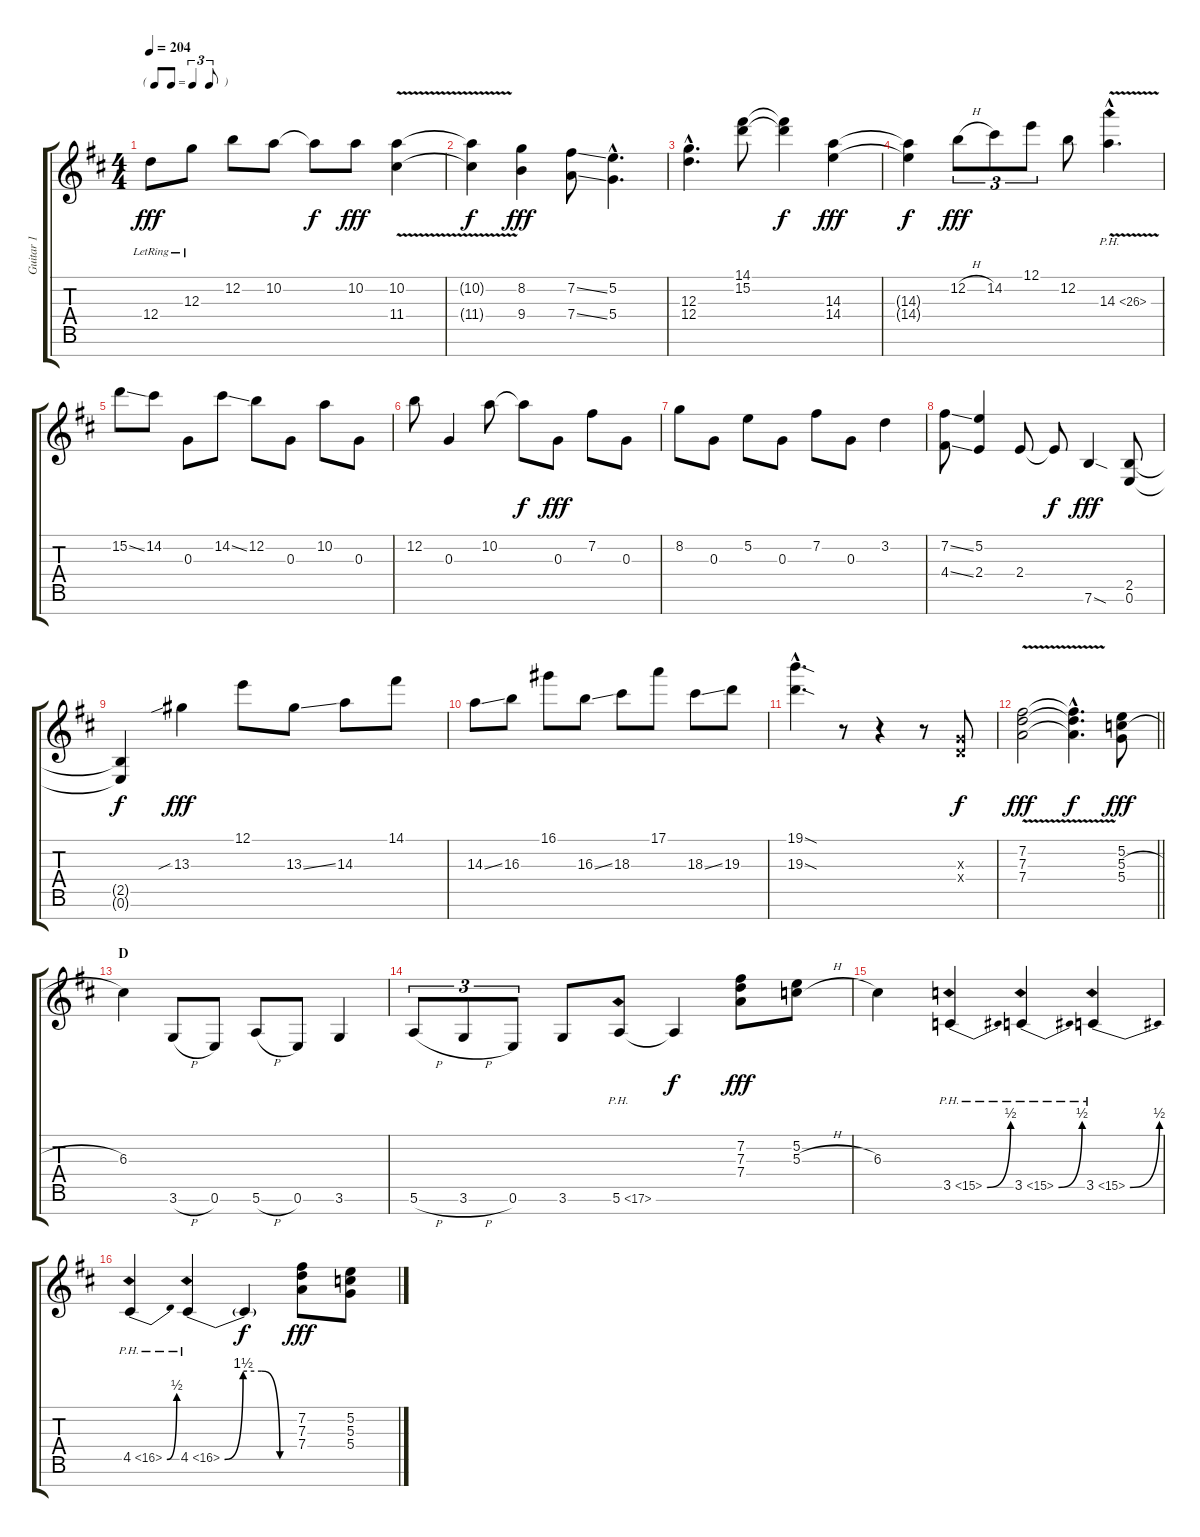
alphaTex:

\track ("Guitar 1" "Guitar 1") {instrument distortionguitar}
\staff {score tabs}
\tuning (E4 B3 G3 D3 A2 E2 B1) {hide}
\ts (4 4)
\tf triplet8th
\tempo 204
\clef g2
\ks d
12.4{lr}.8{dy fff} 12.3{lr}.8 12.2.8 10.2.8 10.2{t}.8{dy f} 10.2.8{dy fff} (10.2{v} 11.4{v}).4 |
(10.2{t} 11.4{t}).4{dy f} (8.2 9.4).4{dy fff} (7.2{ss} 7.4{ss}).8 (5.2{hac} 5.4{hac}).4{d} |
(12.3{hac} 12.4{hac}).4{d} (14.1 15.2).8 (14.1{t} 15.2{t}).4{dy f} (14.3 14.4).4{dy fff} |
(14.3{t} 14.4{t}).4{dy f} 12.2{h}.8{tu (3 2) dy fff} 14.2.8{tu (3 2)} 12.1.8{tu (3 2)} 12.2.8 14.3{ph 12 v hac}.4{d} |
15.2{ss}.8 14.2.8 0.3.8 14.2{ss}.8 12.2.8 0.3.8 10.2.8 0.3.8 |
12.2.8 0.3.4 10.2.8 10.2{t}.8{dy f} 0.3.8{dy fff} 7.2.8 0.3.8 |
8.2.8 0.3.8 5.2.8 0.3.8 7.2.8 0.3.8 3.2.4 |
(7.2{ss} 4.4{ss}).8 (5.2 2.4).4 2.4.8 2.4{t}.8{dy f} 7.6{sod}.4{dy fff} (2.5 0.6).8 |
(2.5{t} 0.6{t}).4{dy f} 13.3{sib}.4{dy fff} 12.1.8 13.3{ss}.8 14.3.8 14.1.8 |
14.3{ss}.8 16.3.8 16.1.8 16.3{ss}.8 18.3.8 17.1.8 18.3{ss}.8 19.3.8 |
(19.1{sod hac} 19.3{sod hac}).4{d} r.8 r.4 r.8 (0.3{x} 0.4{x}).8{dy f} |
\barLineRight lightlight
(7.2{v} 7.3{v} 7.4{v}).2{dy fff} (7.2{hac t} 7.3{hac t} 7.4{hac t}).4{d dy f} (5.2 5.3{h} 5.4).8{dy fff} |
\section ("" "D")
6.3.4 3.6{h}.8 0.6.8 5.6{h}.8 0.6.8 3.6.4 |
5.6{h}.8{tu (3 2)} 3.6{h}.8{tu (3 2)} 0.6.8{tu (3 2)} 3.6.8 5.6{ph 12}.8 5.6{t}.4{dy f} (7.2 7.3 7.4).8{dy fff} (5.2 5.3{h}).8 |
6.3.4 3.5{be (bend 0 0 60 2) ph 12}.4 3.5{be (bend 0 0 60 2) ph 12}.4 3.5{be (bend 0 0 60 2) ph 12}.4 |
4.5{be (bend 0 0 60 2) ph 12}.4 4.5{be (custom 0 0 15 6 30 6 45 0 60 0) ph 12}.4 4.5{t}.4{dy f} (7.2 7.3 7.4).8{dy fff} (5.2 5.3{h} 5.4).8
